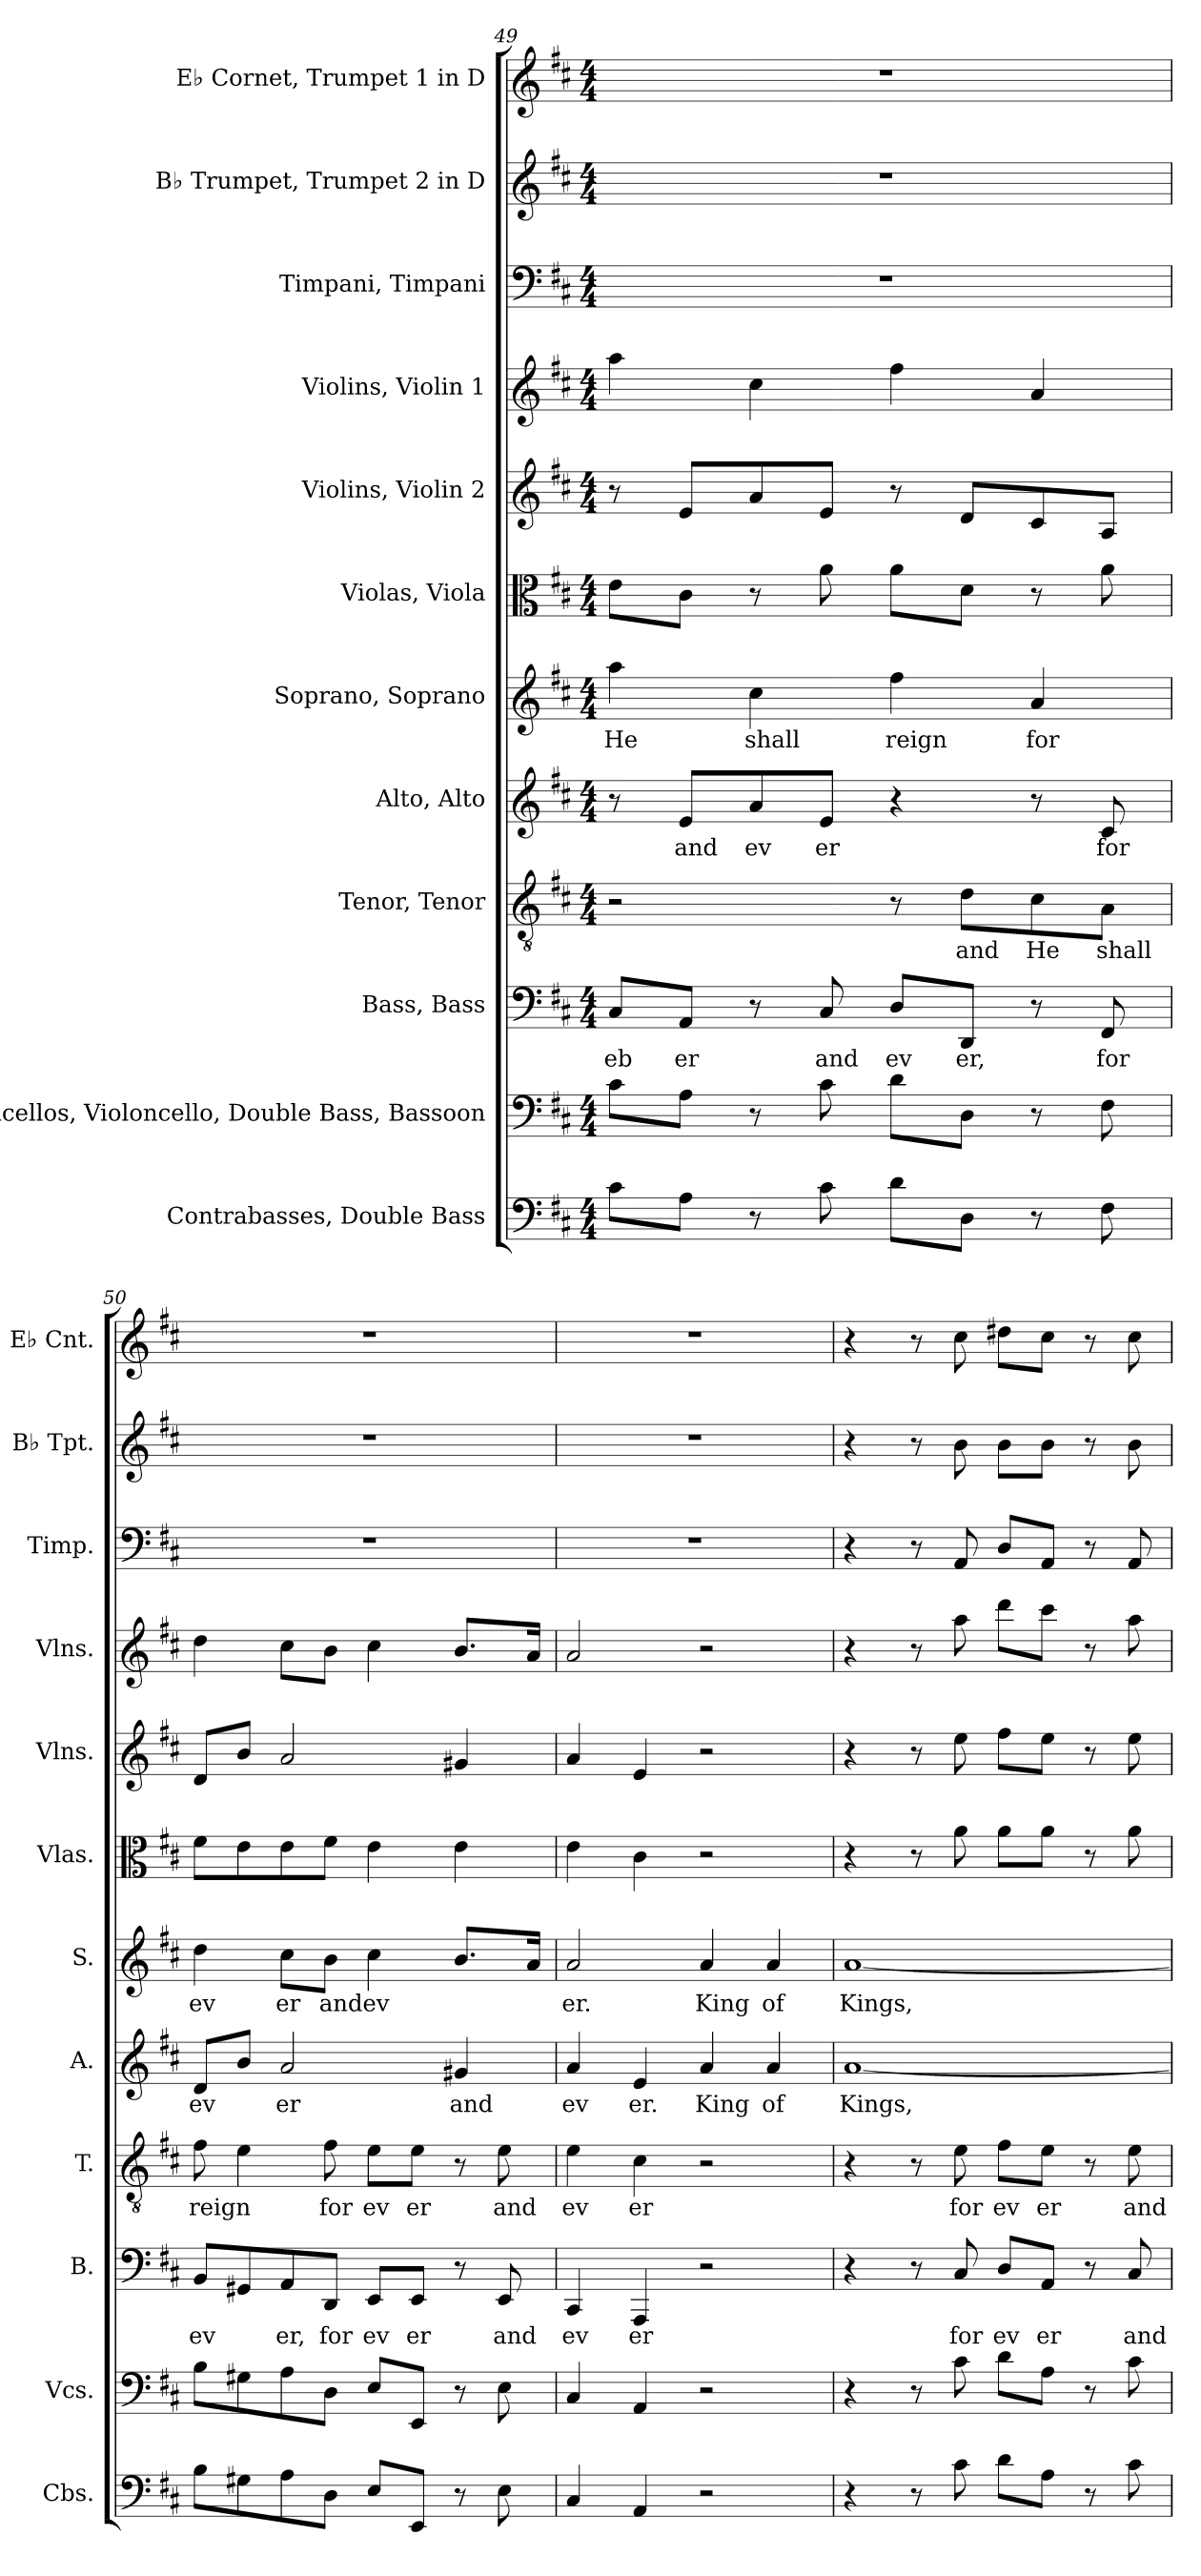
**kern	**kern	**kern	**text	**kern	**text	**kern	**text	**kern	**text	**kern	**kern	**kern	**kern	**kern	**kern
*part12	*part11	*part10	*part10	*part9	*part9	*part8	*part8	*part7	*part7	*part6	*part5	*part4	*part3	*part2	*part1
*staff12	*staff11	*staff10	*staff10	*staff9	*staff9	*staff8	*staff8	*staff7	*staff7	*staff6	*staff5	*staff4	*staff3	*staff2	*staff1
*I"Contrabasses, Double Bass	*I"Violoncellos, Violoncello, Double Bass, Bassoon	*I"Bass, Bass	*	*I"Tenor, Tenor	*	*I"Alto, Alto	*	*I"Soprano, Soprano	*	*I"Violas, Viola	*I"Violins, Violin 2	*I"Violins, Violin 1	*I"Timpani, Timpani	*I"B♭ Trumpet, Trumpet 2 in D	*I"E♭ Cornet, Trumpet 1 in D
*I'Cbs.	*I'Vcs.	*I'B.	*	*I'T.	*	*I'A.	*	*I'S.	*	*I'Vlas.	*I'Vlns.	*I'Vlns.	*I'Timp.	*I'B♭ Tpt.	*I'E♭ Cnt.
*clefF4	*clefF4	*clefF4	*	*clefGv2	*	*clefG2	*	*clefG2	*	*clefC3	*clefG2	*clefG2	*clefF4	*clefG2	*clefG2
*ITrd7c12	*	*	*	*	*	*	*	*	*	*	*	*	*	*ITrd1c2	*ITrd-2c-3
*k[f#c#]	*k[f#c#]	*k[f#c#]	*	*k[f#c#]	*	*k[f#c#]	*	*k[f#c#]	*	*k[f#c#]	*k[f#c#]	*k[f#c#]	*k[f#c#]	*k[]	*k[b-]
*M4/4	*M4/4	*M4/4	*	*M4/4	*	*M4/4	*	*M4/4	*	*M4/4	*M4/4	*M4/4	*M4/4	*M4/4	*M4/4
=49	=49	=49	=49	=49	=49	=49	=49	=49	=49	=49	=49	=49	=49	=49	=49
!	!	!	!LO:LY:b	!	!	!	!	!	!LO:LY:b	!	!	!	!	!	!
8C#\L	8c#\L	8C#/L	eb	2r	.	8r	.	4aa\	He	8e\L	8r	4aa\	1r	1r	1r
!	!	!	!LO:LY:b	!	!	!	!LO:LY:b	!	!	!	!	!	!	!	!
8AA\J	8A\J	8AA/J	er	.	.	8e/L	and	.	.	8c#\J	8e/L	.	.	.	.
!	!	!	!	!	!	!	!LO:LY:b	!	!LO:LY:b	!	!	!	!	!	!
8r	8r	8r	.	.	.	8a/	ev	4cc#\	shall	8r	8a/	4cc#\	.	.	.
!	!	!	!LO:LY:b	!	!	!	!LO:LY:b	!	!	!	!	!	!	!	!
8C#\	8c#\	8C#/	and	.	.	8e/J	er	.	.	8a\	8e/J	.	.	.	.
!	!	!	!LO:LY:b	!	!	!	!	!	!LO:LY:b	!	!	!	!	!	!
8D\L	8d\L	8D/L	ev	8r	.	4r	.	4ff#\	reign	8a\L	8r	4ff#\	.	.	.
!	!	!	!LO:LY:b	!	!LO:LY:b	!	!	!	!	!	!	!	!	!	!
8DD\J	8D\J	8DD/J	er,	8d\L	and	.	.	.	.	8d\J	8d/L	.	.	.	.
!	!	!	!	!	!LO:LY:b	!	!	!	!LO:LY:b	!	!	!	!	!	!
8r	8r	8r	.	8c#\	He	8r	.	4a/	for	8r	8c#/	4a/	.	.	.
!	!	!	!LO:LY:b	!	!LO:LY:b	!	!LO:LY:b	!	!	!	!	!	!	!	!
8FF#\	8F#\	8FF#/	for	8A\J	shall	8c#/	for	.	.	8a\	8A/J	.	.	.	.
!!LO:PB:g=z
=50	=50	=50	=50	=50	=50	=50	=50	=50	=50	=50	=50	=50	=50	=50	=50
!	!	!	!LO:LY:b	!	!LO:LY:b	!	!LO:LY:b	!	!LO:LY:b	!	!	!	!	!	!
8BB\L	8B\L	8BB/L	ev	8f#\	reign	8d/L	ev	4dd\	ev	8f#\L	8d/L	4dd\	1r	1r	1r
8GG#X\	8G#X\	8GG#X/	.	4e\	.	8b/J	.	.	.	8e\	8b/J	.	.	.	.
!	!	!	!LO:LY:b	!	!	!	!LO:LY:b	!	!LO:LY:b	!	!	!	!	!	!
8AA\	8A\	8AA/	er,	.	.	2a/	er	8cc#\L	er	8e\	2a/	8cc#\L	.	.	.
!	!	!	!LO:LY:b	!	!LO:LY:b	!	!	!	!LO:LY:b	!	!	!	!	!	!
8DD\J	8D\J	8DD/J	for	8f#\	for	.	.	8b\J	and	8f#\J	.	8b\J	.	.	.
!	!	!	!LO:LY:b	!	!LO:LY:b	!	!	!	!LO:LY:b	!	!	!	!	!	!
8EE/L	8E/L	8EE/L	ev	8e\L	ev	.	.	4cc#\	ev	4e\	.	4cc#\	.	.	.
!	!	!	!LO:LY:b	!	!LO:LY:b	!	!	!	!	!	!	!	!	!	!
8EEE/J	8EE/J	8EE/J	er	8e\J	er	.	.	.	.	.	.	.	.	.	.
!	!	!	!	!	!	!	!LO:LY:b	!	!	!	!	!	!	!	!
8r	8r	8r	.	8r	.	4g#X/	and	8.b/L	.	4e\	4g#X/	8.b/L	.	.	.
!	!	!	!LO:LY:b	!	!LO:LY:b	!	!	!	!	!	!	!	!	!	!
8EE\	8E\	8EE/	and	8e\	and	.	.	.	.	.	.	.	.	.	.
.	.	.	.	.	.	.	.	16a/Jk	.	.	.	16a/Jk	.	.	.
=51	=51	=51	=51	=51	=51	=51	=51	=51	=51	=51	=51	=51	=51	=51	=51
!	!	!	!LO:LY:b	!	!LO:LY:b	!	!LO:LY:b	!	!LO:LY:b	!	!	!	!	!	!
4CC#/	4C#/	4CC#/	ev	4e\	ev	4a/	ev	2a/	er.	4e\	4a/	2a/	1r	1r	1r
!	!	!	!LO:LY:b	!	!LO:LY:b	!	!LO:LY:b	!	!	!	!	!	!	!	!
4AAA/	4AA/	4AAA/	er	4c#\	er	4e/	er.	.	.	4c#\	4e/	.	.	.	.
!	!	!	!	!	!	!	!LO:LY:b	!	!LO:LY:b	!	!	!	!	!	!
2r	2r	2r	.	2r	.	4a/	King	4a/	King	2r	2r	2r	.	.	.
!	!	!	!	!	!	!	!LO:LY:b	!	!LO:LY:b	!	!	!	!	!	!
.	.	.	.	.	.	4a/	of	4a/	of	.	.	.	.	.	.
=52	=52	=52	=52	=52	=52	=52	=52	=52	=52	=52	=52	=52	=52	=52	=52
!	!	!	!	!	!	!	!LO:LY:b	!	!LO:LY:b	!	!	!	!	!	!
4r	4r	4r	.	4r	.	[1a	Kings,	[1a	Kings,	4r	4r	4r	4r	4r	4r
8r	8r	8r	.	8r	.	.	.	.	.	8r	8r	8r	8r	8r	8r
!	!	!	!LO:LY:b	!	!LO:LY:b	!	!	!	!	!	!	!	!	!	!
8C#\	8c#\	8C#/	for	8e\	for	.	.	.	.	8a\	8ee\	8aa\	8AA/	8a\	8ee\
!	!	!	!LO:LY:b	!	!LO:LY:b	!	!	!	!	!	!	!	!	!	!
8D\L	8d\L	8D/L	ev	8f#\L	ev	.	.	.	.	8a\L	8ff#\L	8ddd\L	8D/L	8a\L	8ff#X\L
!	!	!	!LO:LY:b	!	!LO:LY:b	!	!	!	!	!	!	!	!	!	!
8AA\J	8A\J	8AA/J	er	8e\J	er	.	.	.	.	8a\J	8ee\J	8ccc#\J	8AA/J	8a\J	8ee\J
8r	8r	8r	.	8r	.	.	.	.	.	8r	8r	8r	8r	8r	8r
!	!	!	!LO:LY:b	!	!LO:LY:b	!	!	!	!	!	!	!	!	!	!
8C#\	8c#\	8C#/	and	8e\	and	.	.	.	.	8a\	8ee\	8aa\	8AA/	8a\	8ee\
=	=	=	=	=	=	=	=	=	=	=	=	=	=	=	=
*-	*-	*-	*-	*-	*-	*-	*-	*-	*-	*-	*-	*-	*-	*-	*-
